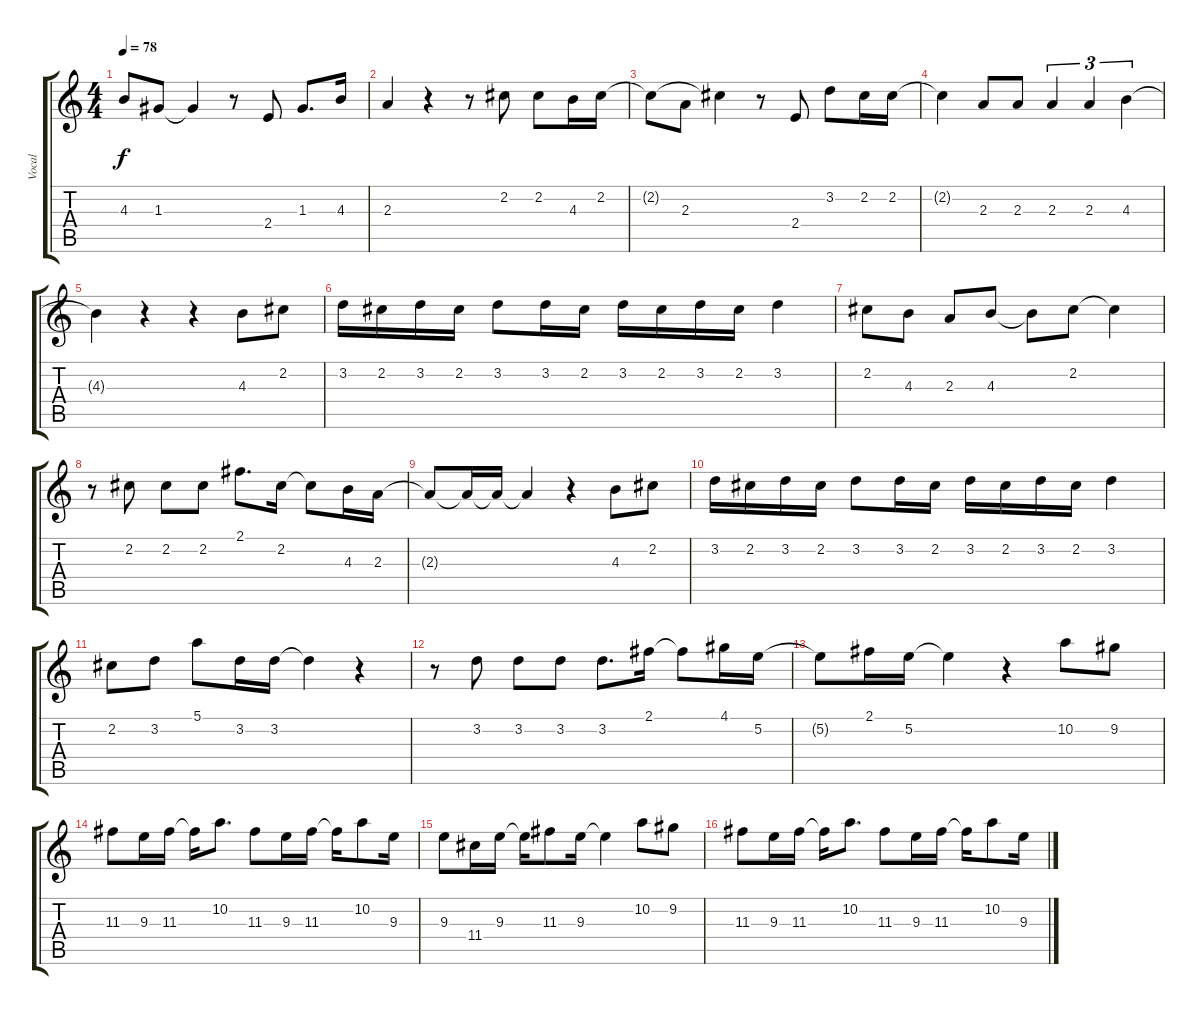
\track ("Vocal" "Vocal") {instrument electricguitarclean}
\staff {score tabs}
\tuning (E4 B3 G3 D3 A2 E2) {hide}
\ts (4 4)
\tempo 78
\clef g2
\ks c
4.3{t}.8{dy f} 1.3.8 1.3{t}.4 r.8 2.4.8 1.3.8{d} 4.3.16 |
2.3.4 r.4 r.8 2.2.8 2.2.8 4.3.16 2.2.16 |
2.2{t}.8 2.3.8 2.2{t}.4 r.8 2.4.8 3.2.8 2.2.16 2.2.16 |
2.2{t}.4 2.3.8 2.3.8 2.3.4{tu (3 2)} 2.3.4{tu (3 2)} 4.3.4{tu (3 2)} |
4.3{t}.4 r.4 r.4 4.3.8 2.2.8 |
3.2.16 2.2.16 3.2.16 2.2.16 3.2.8 3.2.16 2.2.16 3.2.16 2.2.16 3.2.16 2.2.16 3.2.4 |
2.2.8 4.3.8 2.3.8 4.3.8 4.3{t}.8 2.2.8 2.2{t}.4 |
r.8 2.2.8 2.2.8 2.2.8 2.1.8{d} 2.2.16 2.2{t}.8 4.3.16 2.3.16 |
2.3{t}.8 2.3{t}.16 2.3{t}.16 2.3{t}.4 r.4 4.3.8 2.2.8 |
3.2.16 2.2.16 3.2.16 2.2.16 3.2.8 3.2.16 2.2.16 3.2.16 2.2.16 3.2.16 2.2.16 3.2.4 |
2.2.8 3.2.8 5.1.8 3.2.16 3.2.16 3.2{t}.4 r.4 |
r.8 3.2.8 3.2.8 3.2.8 3.2.8{d} 2.1.16 2.1{t}.8 4.1.16 5.2.16 |
5.2{t}.8 2.1.16 5.2.16 5.2{t}.4 r.4 10.2.8 9.2.8 |
11.3.8 9.3.16 11.3.16 11.3{t}.16 10.2.8{d} 11.3.8 9.3.16 11.3.16 11.3{t}.16 10.2.8 9.3.16 |
9.3.8 11.4.16 9.3.16 9.3{t}.16 11.3.8 9.3.16 9.3{t}.4 10.2.8 9.2.8 |
11.3.8 9.3.16 11.3.16 11.3{t}.16 10.2.8{d} 11.3.8 9.3.16 11.3.16 11.3{t}.16 10.2.8 9.3.16
